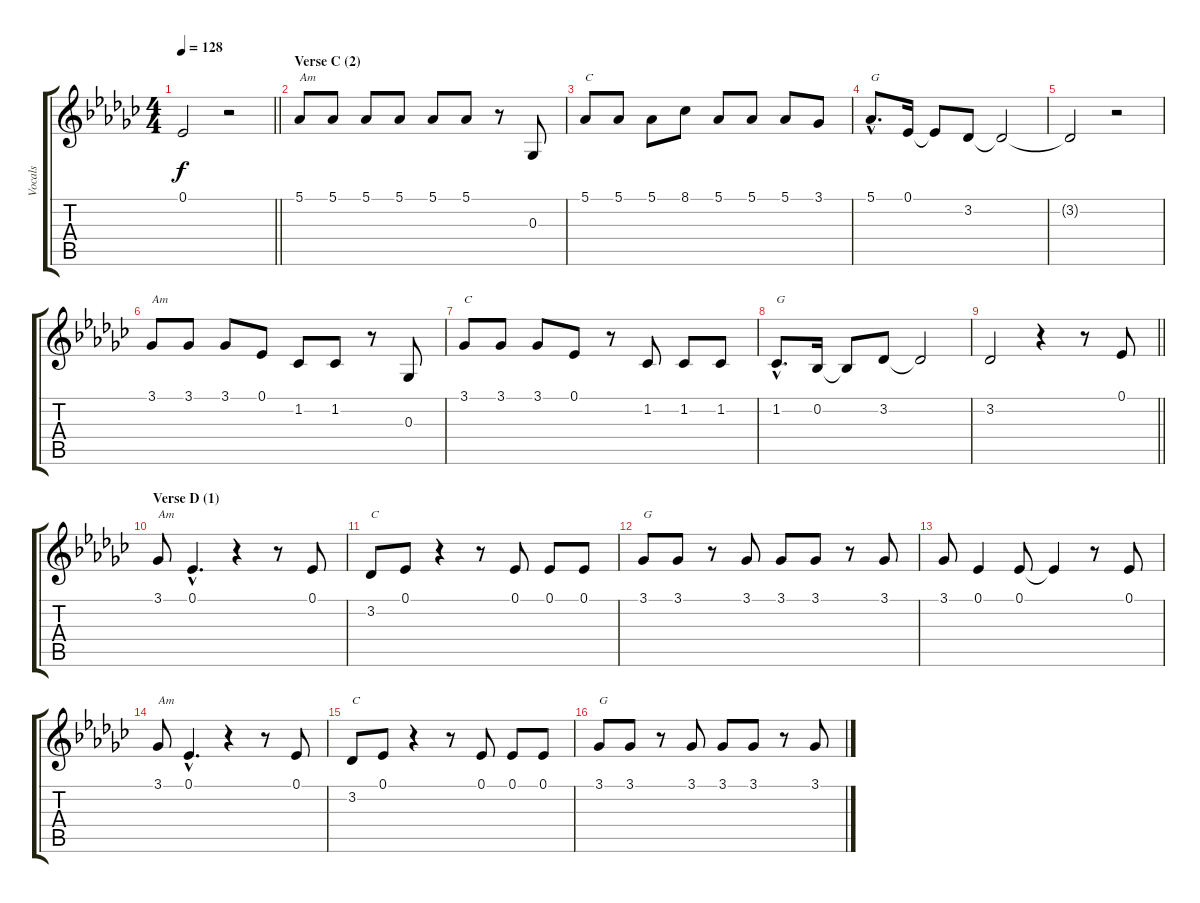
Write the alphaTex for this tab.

\track ("Vocals" "Vocals") {instrument sopranosax}
\staff {score tabs}
\tuning (Eb4 Bb3 Gb3 Db3 Ab2 Eb2) {hide}
\ts (4 4)
\tempo 128
\clef g2
\barLineRight lightlight
\ks gb
0.1.2{dy f} r.2 |
\section ("" "Verse C (2)")
5.1.8{txt "Am"} 5.1.8 5.1.8 5.1.8 5.1.8 5.1.8 r.8 0.3.8 |
5.1.8{txt "C"} 5.1.8 5.1.8 8.1.8 5.1.8 5.1.8 5.1.8 3.1.8 |
5.1{hac}.8{d txt "G"} 0.1.16 0.1{t}.8 3.2.8 3.2{t}.2 |
3.2{t}.2 r.2 |
3.1.8{txt "Am"} 3.1.8 3.1.8 0.1.8 1.2.8 1.2.8 r.8 0.3.8 |
3.1.8{txt "C"} 3.1.8 3.1.8 0.1.8 r.8 1.2.8 1.2.8 1.2.8 |
1.2{hac}.8{d txt "G"} 0.2.16 0.2{t}.8 3.2.8 3.2{t}.2 |
\barLineRight lightlight
3.2.2 r.4 r.8 0.1.8 |
\section ("" "Verse D (1)")
3.1.8{txt "Am"} 0.1{hac}.4{d} r.4 r.8 0.1.8 |
3.2.8{txt "C"} 0.1.8 r.4 r.8 0.1.8 0.1.8 0.1.8 |
3.1.8{txt "G"} 3.1.8 r.8 3.1.8 3.1.8 3.1.8 r.8 3.1.8 |
3.1.8 0.1.4 0.1.8 0.1{t}.4 r.8 0.1.8 |
3.1.8{txt "Am"} 0.1{hac}.4{d} r.4 r.8 0.1.8 |
3.2.8{txt "C"} 0.1.8 r.4 r.8 0.1.8 0.1.8 0.1.8 |
3.1.8{txt "G"} 3.1.8 r.8 3.1.8 3.1.8 3.1.8 r.8 3.1.8
